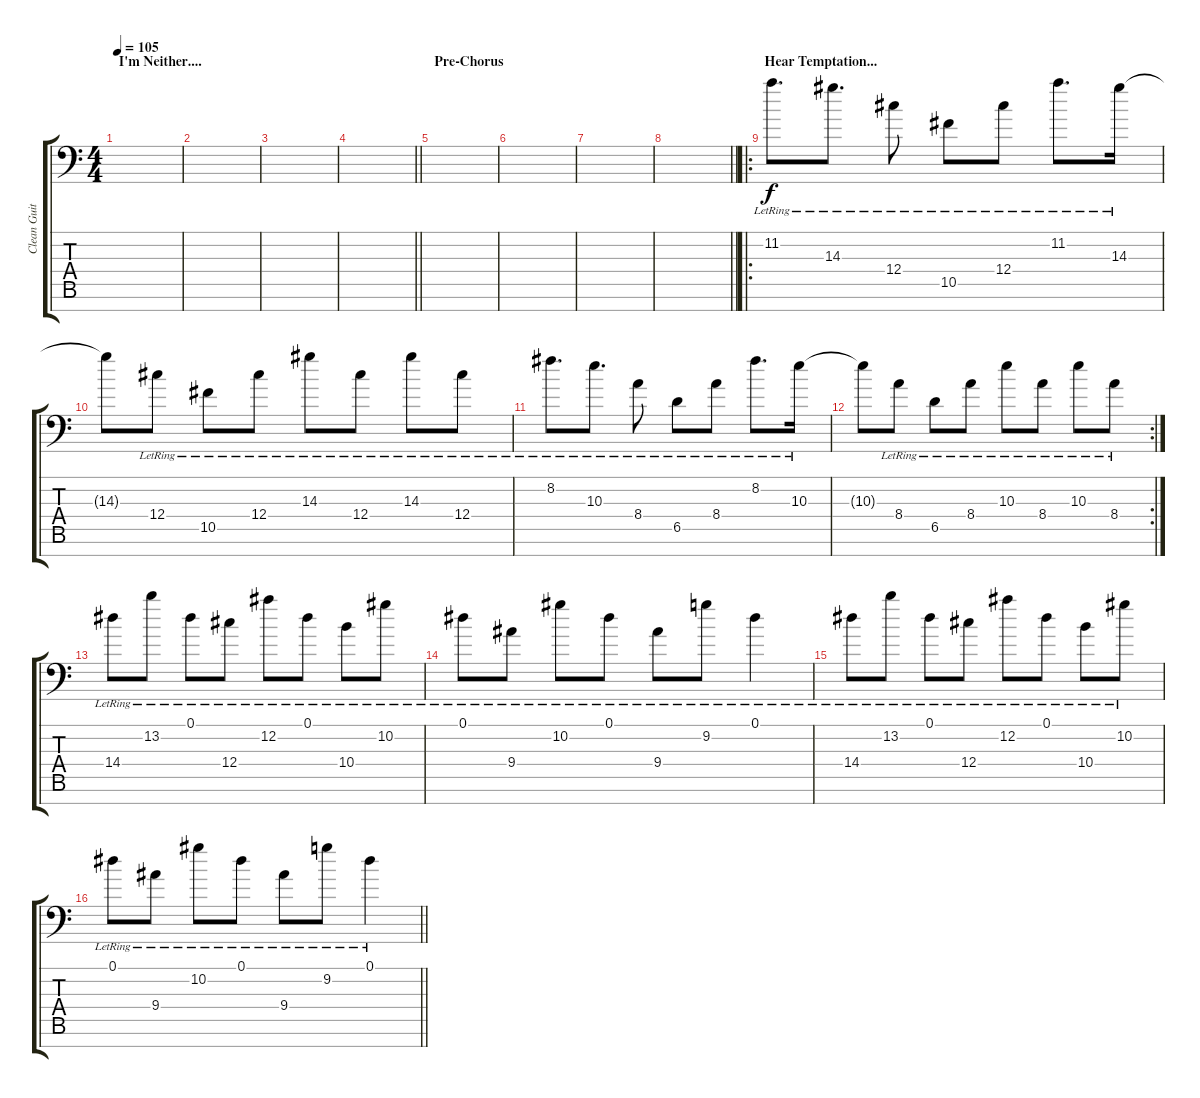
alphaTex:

\track ("Clean Guitar 2" "Clean Guit") {instrument electricguitarjazz}
\staff {score tabs}
\tuning (Eb4 Bb3 Gb3 Db3 Ab2 Eb2 Ab1) {hide}
\ts (4 4)
\section ("" "I'm Neither....")
\tempo 105
\clef f4
\ks c
|
|
|
\barLineRight lightlight
|
\section ("" "Pre-Chorus")
|
|
|
\barLineRight lightlight
|
\ro
\section ("" "Hear Temptation...")
11.2{lr}.8{d} 14.3{lr}.8{d} 12.4{lr}.8 10.5{lr}.8 12.4{lr}.8 11.2{lr}.8{d} 14.3{lr}.16 |
14.3{t}.8 12.4{lr}.8 10.5{lr}.8 12.4{lr}.8 14.3{lr}.8 12.4{lr}.8 14.3{lr}.8 12.4{lr}.8 |
8.2{lr}.8{d} 10.3{lr}.8{d} 8.4{lr}.8 6.5{lr}.8 8.4{lr}.8 8.2{lr}.8{d} 10.3{lr}.16 |
\rc 2
10.3{t}.8 8.4{lr}.8 6.5{lr}.8 8.4{lr}.8 10.3{lr}.8 8.4{lr}.8 10.3{lr}.8 8.4{lr}.8 |
14.4{lr}.8 13.2{lr}.8 0.1{lr}.8 12.4{lr}.8 12.2{lr}.8 0.1{lr}.8 10.4{lr}.8 10.2{lr}.8 |
0.1{lr}.8 9.4{lr}.8 10.2{lr}.8 0.1{lr}.8 9.4{lr}.8 9.2{lr}.8 0.1{lr}.4 |
14.4{lr}.8 13.2{lr}.8 0.1{lr}.8 12.4{lr}.8 12.2{lr}.8 0.1{lr}.8 10.4{lr}.8 10.2{lr}.8 |
\barLineRight lightlight
0.1{lr}.8 9.4{lr}.8 10.2{lr}.8 0.1{lr}.8 9.4{lr}.8 9.2{lr}.8 0.1{lr}.4
